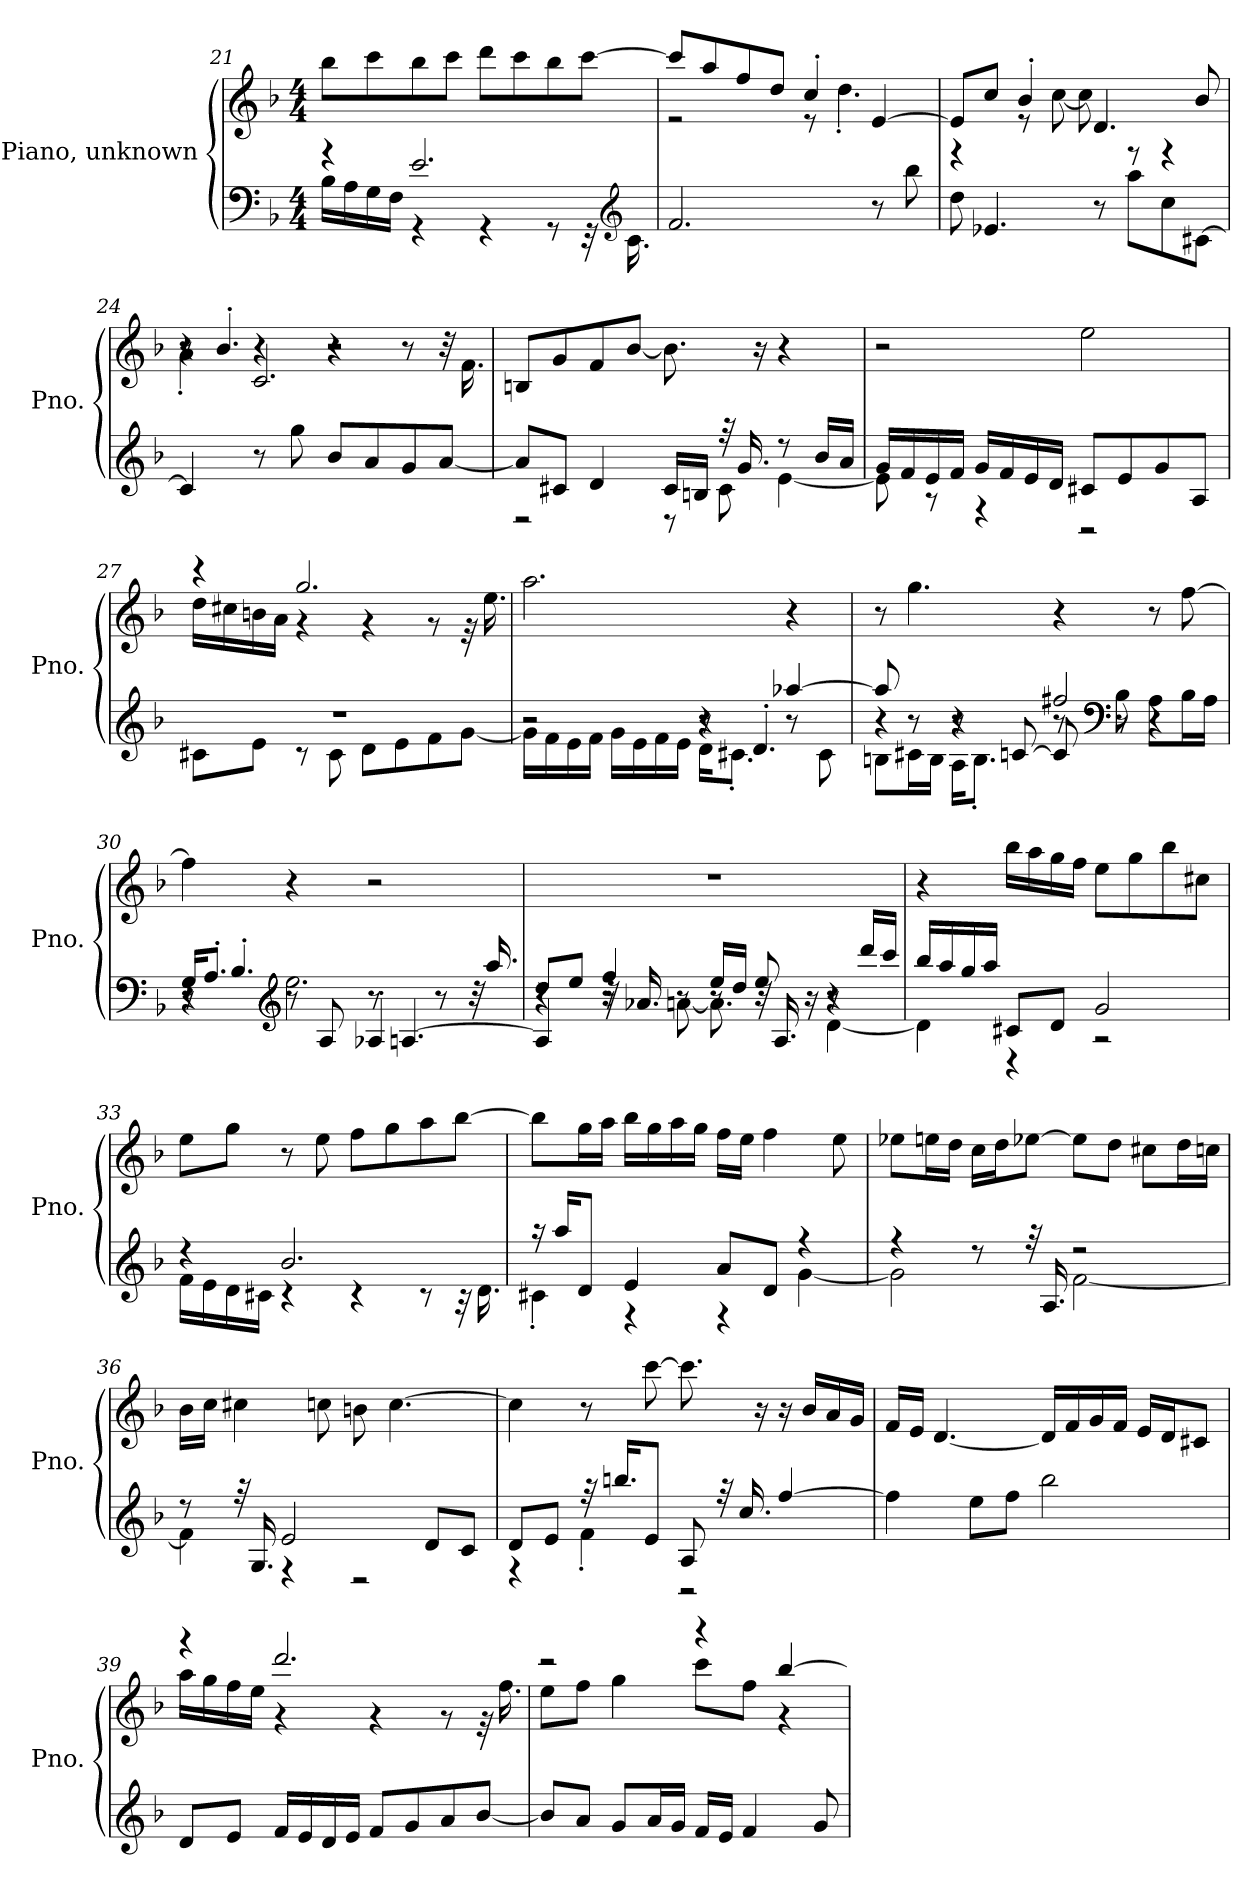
**kern	**kern
*part1	*part1
*staff2	*staff1
*I"Piano, unknown	*
*I'Pno.	*
*clefF4	*clefG2
*k[b-]	*k[b-]
*M4/4	*M4/4
=21	=21
*^	*
4r	16B-\LL	8bb-\L
.	16A\	.
.	16G\	8ccc\
.	16F\JJ	.
2.e/	4r	8bb-\
.	.	8ccc\J
.	4r	8ddd\L
.	.	8ccc\
.	8r	8bb-\
.	32r	[8ccc\J
*clefG2	*	*
.	16.c\	.
*v	*v	*
!!LO:PB:g=z
=22	=22
*	*^
2.f/	8ccc/L]	2r
.	8aa/	.
.	8ff/	.
.	8dd/J	.
.	4cc'/	8r
.	.	4.dd'\
8r	[4e/	.
8bb-\	.	.
=23	=23	=23
8dd\	8e/L]	4r
4.e-X/	8cc/J	.
.	4b-'/	8r
.	.	[8cc\
8r	4.d/	8cc\]
8aa\L	.	8r
8cc\	.	4r
[8c#X\J	8b-/	.
=24	=24	=24
*	*	*^
4c#/]	8r	4a'\	4r
.	4.b-'/	.	.
8r	.	4r	2.c/
8gg\	.	.	.
8b-/L	2r	4r	.
8a/	.	.	.
8g/	.	8r	.
[8a/J	.	32r	.
.	.	16.f\	.
*	*v	*v	*v
!!LO:LB:g=z
=25	=25
*^	*
8a/L]	2r	8Bn/L
8c#X/J	.	8g/
4d/	.	8f/
.	.	[8b-/J
16c#/LL	8r	8.b-\]
16Bn/JJ	.	.
32r	8c#\	.
16.g/	.	.
.	.	16r
8r	[4e\	4r
16b-/LL	.	.
16a/JJ	.	.
=26	=26	=26
16g/LL	8e\]	2r
16f/	.	.
16e/	8r	.
16f/JJ	.	.
16g/LL	4r	.
16f/	.	.
16e/	.	.
16d/JJ	.	.
8c#X/L	2r	2ee\
8e/	.	.
8g/	.	.
8A/J	.	.
=27	=27	=27
*	*	*^
1r	8c#X\L	4r	16dd\LL
.	.	.	16cc#X\
.	8e\J	.	16bn\
.	.	.	16a\JJ
.	8r	2.gg/	4r
.	8c#\	.	.
.	8d\L	.	4r
.	8e\	.	.
.	8f\	.	8r
.	[8g\J	.	32r
.	.	.	16.ee\
*	*	*v	*v
!!LO:LB:g=z
=28	=28	=28
*	*^	*
2r	16g\LL]	2r	2.aa\
.	16f\	.	.
.	16e\	.	.
.	16f\JJ	.	.
.	16g\LL	.	.
.	16e\	.	.
.	16f\	.	.
.	16e\JJ	.	.
4r	16d\KL	8r	.
.	8.c#X'\J	.	.
.	.	4.d'/	.
[4aa-X/	8r	.	4r
.	8c#\	.	.
=29	=29	=29	=29
8aa-/]	8Bn\L	4r	8r
8r	16c#X\L	.	4.gg\
.	16B\JJ	.	.
4r	16A\KL	8r	.
.	8.B'\J	.	.
.	.	[8cn/	.
2ff#X/	8r	8c/]	4r
*clefF4	*	*	*
.	8B\	8r	.
.	8A\L	4r	8r
.	16B\L	.	[8ff\
.	16A\JJ	.	.
!!LO:LB:g=z
=30	=30	=30	=30
16G/KL	4r	8r	4ff\]
8.A'/J	.	.	.
.	.	4.B-'/	.
*clefG2	*	*	*
8r	2.ee\	.	4r
8A/	.	.	.
4A-X'/	.	8r	2r
.	.	[4.An/	.
8r	.	.	.
32r	.	.	.
16.aa/	.	.	.
=31	=31	=31	=31
8dd/L	4r	4A/]	1r
8ee/J	.	.	.
32r	8r	4ff/	.
16.a-X/	.	.	.
8r	[8an\	.	.
16ee/LL	8.a\]	8r	.
16dd/JJ	.	.	.
32r	.	8ee/	.
16.A/	.	.	.
.	16r	.	.
8r	[4d\	4r	.
16ddd/LL	.	.	.
16ccc/JJ	.	.	.
*	*v	*v	*
!!LO:LB:g=z
=32	=32	=32
16bb-/LL	4d\]	4r
16aa/	.	.
16gg/	.	.
16aa/JJ	.	.
8c#X/L	4r	16bb-\LL
.	.	16aa\
8d/J	.	16gg\
.	.	16ff\JJ
2g/	2r	8ee\L
.	.	8gg\
.	.	8bb-\
.	.	8cc#X\J
=33	=33	=33
4r	16f\LL	8ee\L
.	16e\	.
.	16d\	8gg\J
.	16c#X\JJ	.
2.b-/	4r	8r
.	.	8ee\
.	4r	8ff\L
.	.	8gg\
.	8r	8aa\
.	32r	[8bb-\J
.	16.d\	.
=34	=34	=34
16r	4c#X'\	8bb-\L]
16aa/KL	.	.
8d/J	.	16gg\L
.	.	16aa\JJ
4e/	4r	16bb-\LL
.	.	16gg\
.	.	16aa\
.	.	16gg\JJ
8a/L	4r	16ff\LL
.	.	16ee\JJ
8d/J	.	4ff\
4r	[4g\	.
.	.	8ee\
!!LO:LB:g=z
=35	=35	=35
4r	2g\]	8ee-X\L
.	.	16een\L
.	.	16dd\JJ
8r	.	16cc\LL
.	.	16dd\J
32r	.	[8ee-X\J
16.A/	.	.
2r	[2f\	8ee-\L]
.	.	8dd\J
.	.	8cc#X\L
.	.	16dd\L
.	.	16ccn\JJ
=36	=36	=36
8r	4f\]	16b-\LL
.	.	16cc\JJ
32r	.	4cc#X\
16.G/	.	.
2e/	4r	.
.	.	8ccn\
.	2r	8bn\
.	.	[4.cc\
8d/L	.	.
8c/J	.	.
=37	=37	=37
8d/L	4r	4cc\]
8e/J	.	.
32r	4f'\	8r
16.bbn/KL	.	.
8e/J	.	[8ccc\
8A/	2r	8.ccc\]
32r	.	.
16.cc/	.	.
.	.	16r
[4ff/	.	16r
.	.	16b-/LL
.	.	16a/
.	.	16g/JJ
*v	*v	*
!!LO:PB:g=z
=38	=38
4ff\]	16f/LL
.	16e/JJ
.	[4.d/
8ee\L	.
8ff\J	.
2bb-\	16d/LL]
.	16f/
.	16g/
.	16f/JJ
.	16e/LL
.	16d/J
.	8c#X/J
=39	=39
*	*^
8d/L	4r	16aa\LL
.	.	16gg\
8e/J	.	16ff\
.	.	16ee\JJ
16f/LL	2.ddd/	4r
16e/	.	.
16d/	.	.
16e/JJ	.	.
8f/L	.	4r
8g/	.	.
8a/	.	8r
[8b-/J	.	32r
.	.	16.ff\
=40	=40	=40
8b-/L]	2r	8ee\L
8a/J	.	8ff\J
8g/L	.	4gg\
16a/L	.	.
16g/JJ	.	.
16f/LL	4r	8ccc\L
16e/JJ	.	.
4f/	.	8ff\J
.	[4bb-/	4r
8g/	.	.
*	*v	*v
=	=
*-	*-
